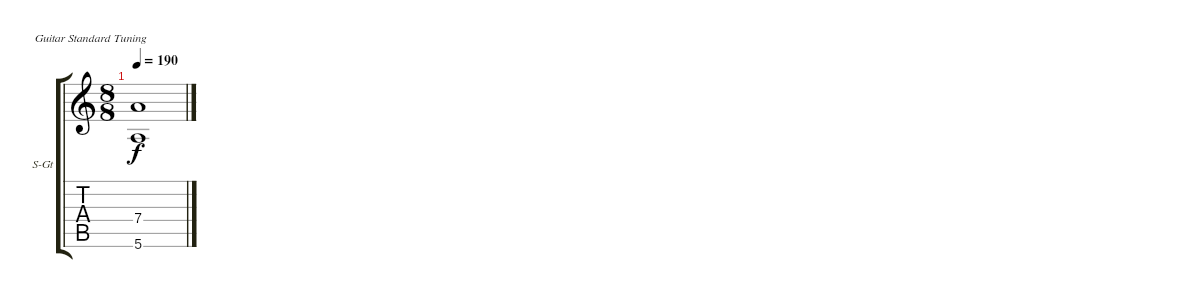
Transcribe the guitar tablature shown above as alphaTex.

\bracketExtendMode groupsimilarinstruments
\firstSystemTrackNameOrientation horizontal
\otherSystemsTrackNameOrientation horizontal
\track ("Pista 9" "S-Gt") {instrument bagpipe}
\staff {score tabs}
\tuning (E4 B3 G3 D3 A2 E2)
\displaytranspose 12
\ts (8 8)
\tempo 190
\clef g2
\ks c
(7.4{t} 5.6{t}).1{dy f}
